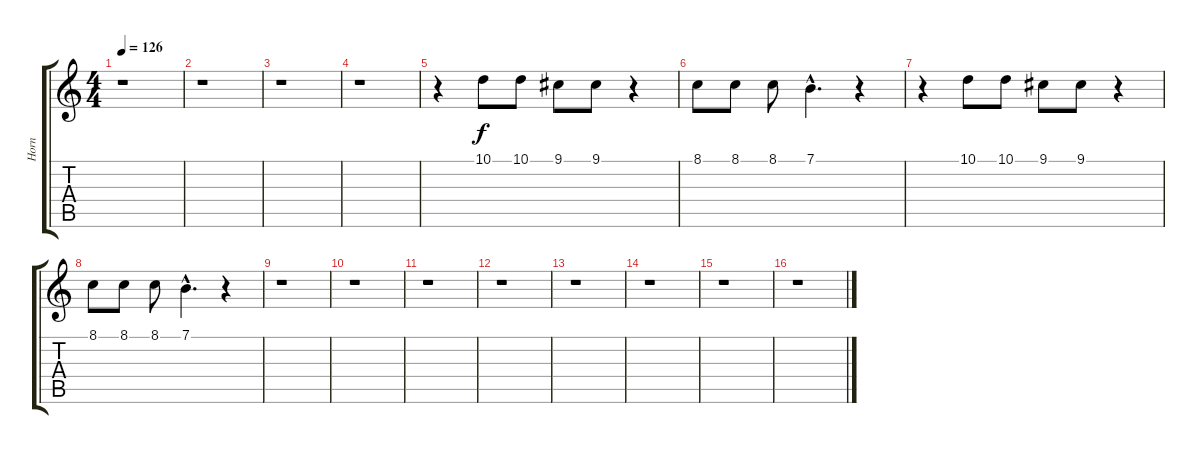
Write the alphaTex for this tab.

\track ("Horn" "Horn") {instrument englishhorn}
\staff {score tabs}
\tuning (E4 B3 G3 D3 A2 E2) {hide}
\ts (4 4)
\tempo 126
\clef g2
\ks c
r.1{dy f instrument englishhorn} |
r.1 |
r.1 |
r.1 |
r.4 10.1.8 10.1.8 9.1.8 9.1.8 r.4 |
8.1.8 8.1.8 8.1.8 7.1{hac}.4{d} r.4 |
r.4 10.1.8 10.1.8 9.1.8 9.1.8 r.4 |
8.1.8 8.1.8 8.1.8 7.1{hac}.4{d} r.4 |
r.1 |
r.1 |
r.1 |
r.1 |
r.1 |
r.1 |
r.1 |
r.1
